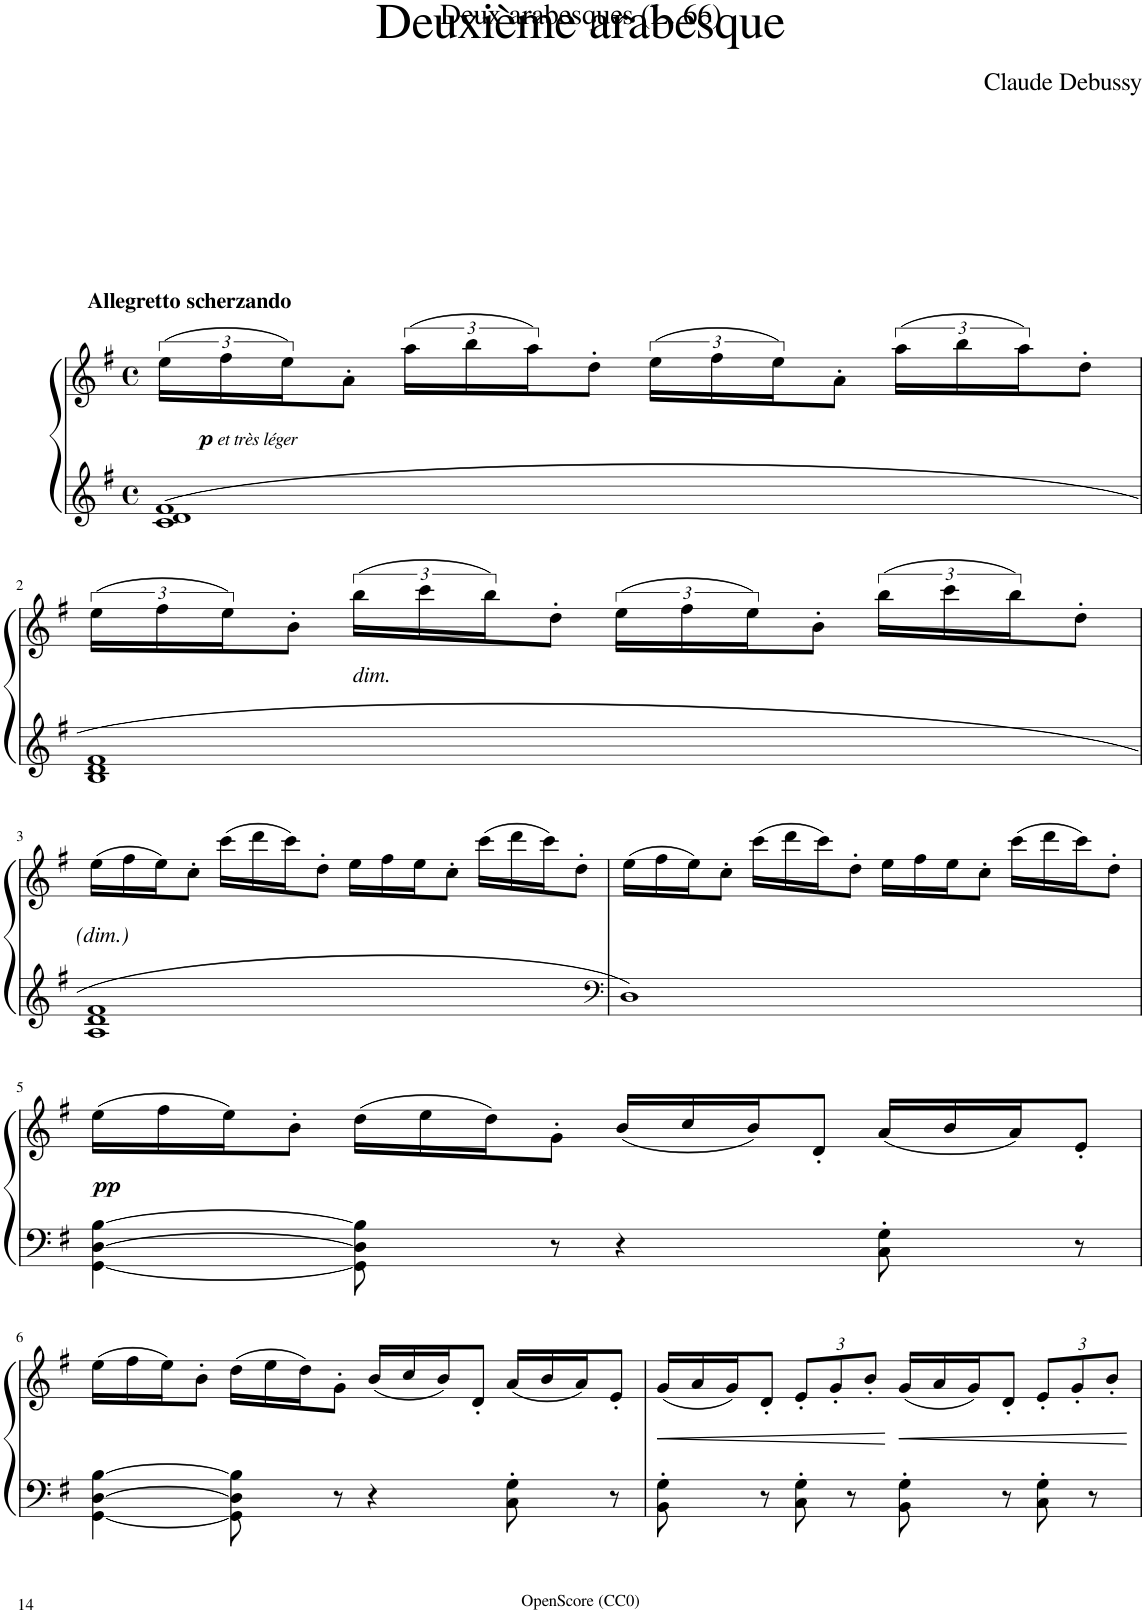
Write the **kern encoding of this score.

**kern	**kern	**dynam
*part1	*part1	*part1
*staff2	*staff1	*staff1/2
*I"Piano	*	*
*I'Pno.	*	*
!!LO:PB:g=z
*clefG2	*clefG2	*
*k[f#]	*k[f#]	*
*M4/4	*M4/4	*
*met(c)	*met(c)	*
=1	=1	=1
!	!LO:TX:a:B:t=Allegretto scherzando	!
!	!	!LO:DY:b
!	!	!LO:DY:n=1:b
1c 1d 1f#	(24ee\LL	p other-dynamics
.	24ff#\	.
.	24ee\J)	.
.	8a'\J	.
.	(24aa\LL	.
.	24bb\	.
.	24aa\J)	.
.	8dd'\J	.
.	(24ee\LL	.
.	24ff#\	.
.	24ee\J)	.
.	8a'\J	.
.	(24aa\LL	.
.	24bb\	.
.	24aa\J)	.
.	8dd'\J	.
!!LO:LB:g=z
=2	=2	=2
1B 1d 1f#	(24ee\LL	.
.	24ff#\	.
.	24ee\J)	.
.	8b'\J	.
!	!LO:TX:b:i:t=dim.	!
.	(24bb\LL	.
.	24ccc\	.
.	24bb\J)	.
.	8dd'\J	.
.	(24ee\LL	.
.	24ff#\	.
.	24ee\J)	.
.	8b'\J	.
.	(24bb\LL	.
.	24ccc\	.
.	24bb\J)	.
.	8dd'\J	.
!!LO:LB:g=z
=3	=3	=3
*	*Xtuplet	*
1A 1d 1f#	(24ee\LL	.
.	24ff#\	.
.	24ee\J)	.
.	8cc'\J	.
.	(24ccc\LL	.
.	24ddd\	.
.	24ccc\J)	.
.	8dd'\J	.
.	24ee\LL	.
.	24ff#\	.
.	24ee\J	.
.	8cc'\J	.
.	(24ccc\LL	.
.	24ddd\	.
.	24ccc\J)	.
.	8dd'\J	.
=4	=4	=4
*clefF4	*	*
1D	(24ee\LL	.
.	24ff#\	.
.	24ee\J)	.
.	8cc'\J	.
.	(24ccc\LL	.
.	24ddd\	.
.	24ccc\J)	.
.	8dd'\J	.
.	24ee\LL	.
.	24ff#\	.
.	24ee\J	.
.	8cc'\J	.
.	(24ccc\LL	.
.	24ddd\	.
.	24ccc\J)	.
.	8dd'\J	.
!!LO:LB:g=z
=5	=5	=5
!	!	!LO:DY:b
[4GG\ [4D\ [4B\	(24ee\LL	pp
.	24ff#\	.
.	24ee\J)	.
.	8b'\J	.
8GG\] 8D\] 8B\]	(24dd\LL	.
.	24ee\	.
.	24dd\J)	.
8r	8g'\J	.
4r	(24b/LL	.
.	24cc/	.
.	24b/J)	.
.	8d'/J	.
8C\' 8G\'	(24a/LL	.
.	24b/	.
.	24a/J)	.
8r	8e'/J	.
!!LO:LB:g=z
=6	=6	=6
[4GG\ [4D\ [4B\	(24ee\LL	.
.	24ff#\	.
.	24ee\J)	.
.	8b'\J	.
8GG\] 8D\] 8B\]	(24dd\LL	.
.	24ee\	.
.	24dd\J)	.
8r	8g'\J	.
4r	(24b/LL	.
.	24cc/	.
.	24b/J)	.
.	8d'/J	.
8C\' 8G\'	(24a/LL	.
.	24b/	.
.	24a/J)	.
8r	8e'/J	.
=7	=7	=7
!	!	!LO:HP:b
8BB\' 8G\'	(24g/LL	<
.	24a/	.
.	24g/J)	.
8r	8d'/J	.
*	*tuplet	*
*	*Xbrackettup	*
8C\' 8G\'	12e'/L	.
.	12g'/	.
8r	.	.
.	12b'/J	.
*	*Xtuplet	*
8BB\' 8G\'	(24g/LL	.
.	24a/	.
.	24g/J)	.
8r	8d'/J	.
*	*tuplet	*
8C\' 8G\'	12e'/L	.
.	12g'/	.
8r	.	.
.	12b'/J	.
.	.	[
=	=	=
*-	*-	*-
